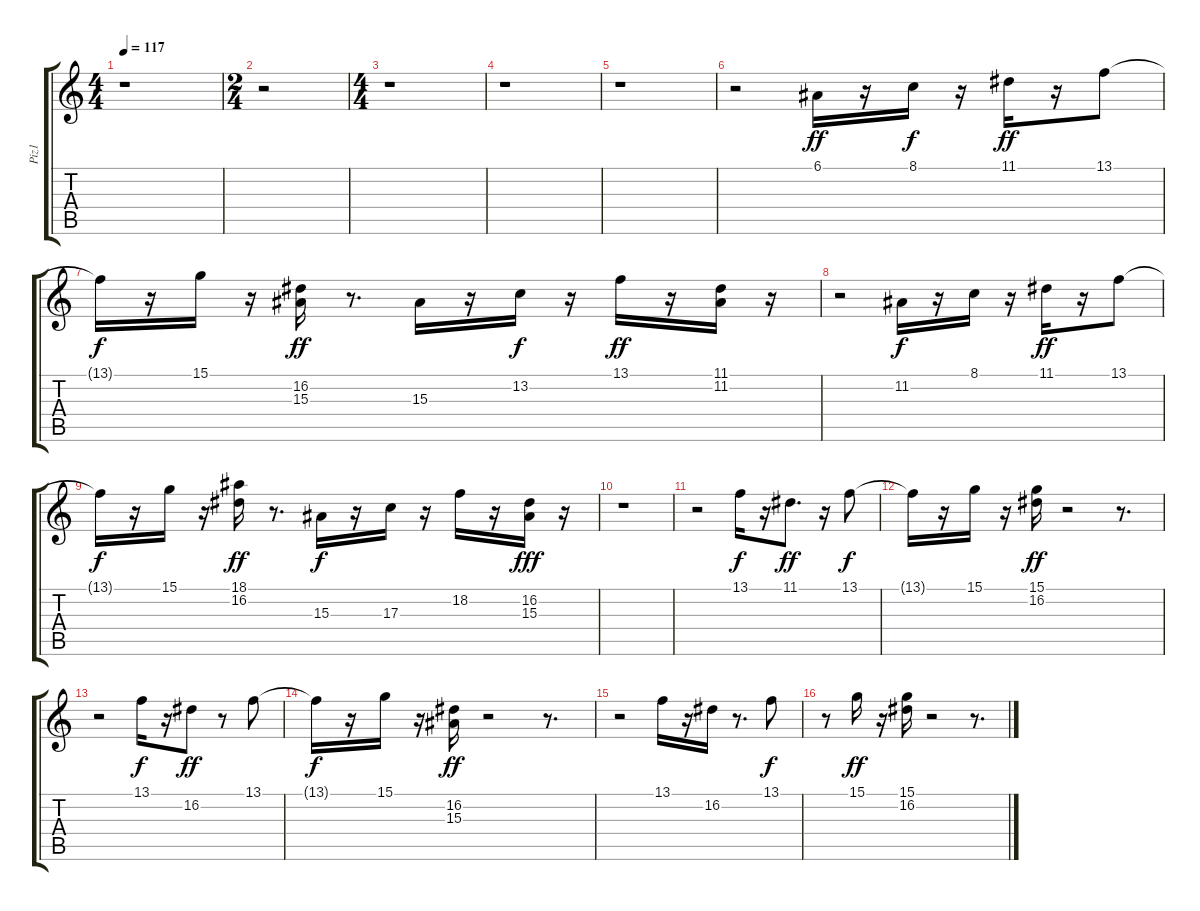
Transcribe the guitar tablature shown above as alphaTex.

\track ("Piz1" "Piz1") {instrument pizzicatostrings}
\staff {score tabs}
\tuning (E4 B3 G3 D3 A2 E2) {hide}
\ts (4 4)
\tempo 117
\clef g2
\ks c
r.1{dy ff} |
\ts (2 4)
r.2 |
\ts (4 4)
r.1 |
r.1 |
r.1 |
r.2 6.1.16 r.16 8.1.16{dy f} r.16 11.1.16{dy ff} r.16 13.1.8 |
13.1{t}.16{dy f} r.16 15.1.16 r.16 (16.2 15.3).16{dy ff} r.8{d} 15.3.16 r.16 13.2.16{dy f} r.16 13.1.16{dy ff} r.16 (11.1 11.2).16 r.16 |
r.2 11.2.16{dy f} r.16 8.1.16 r.16 11.1.16{dy ff} r.16 13.1.8 |
13.1{t}.16{dy f} r.16 15.1.16 r.16 (18.1 16.2).16{dy ff} r.8{d} 15.3.16{dy f} r.16 17.3.16 r.16 18.2.16 r.16 (16.2 15.3).16{dy fff} r.16 |
r.1 |
r.2 13.1.16{dy f} r.16 11.1.8{d dy ff} r.16 13.1.8{dy f} |
13.1{t}.16 r.16 15.1.16 r.16 (15.1 16.2).16{dy ff} r.2 r.8{d} |
r.2 13.1.16{dy f} r.16 16.2.8{dy ff} r.8 13.1.8 |
13.1{t}.16{dy f} r.16 15.1.16 r.16 (16.2 15.3).16{dy ff} r.2 r.8{d} |
r.2 13.1.16 r.16 16.2.16 r.8{d} 13.1.8{dy f} |
r.8 15.1.16{dy ff} r.16 (15.1 16.2).16 r.2 r.8{d}
